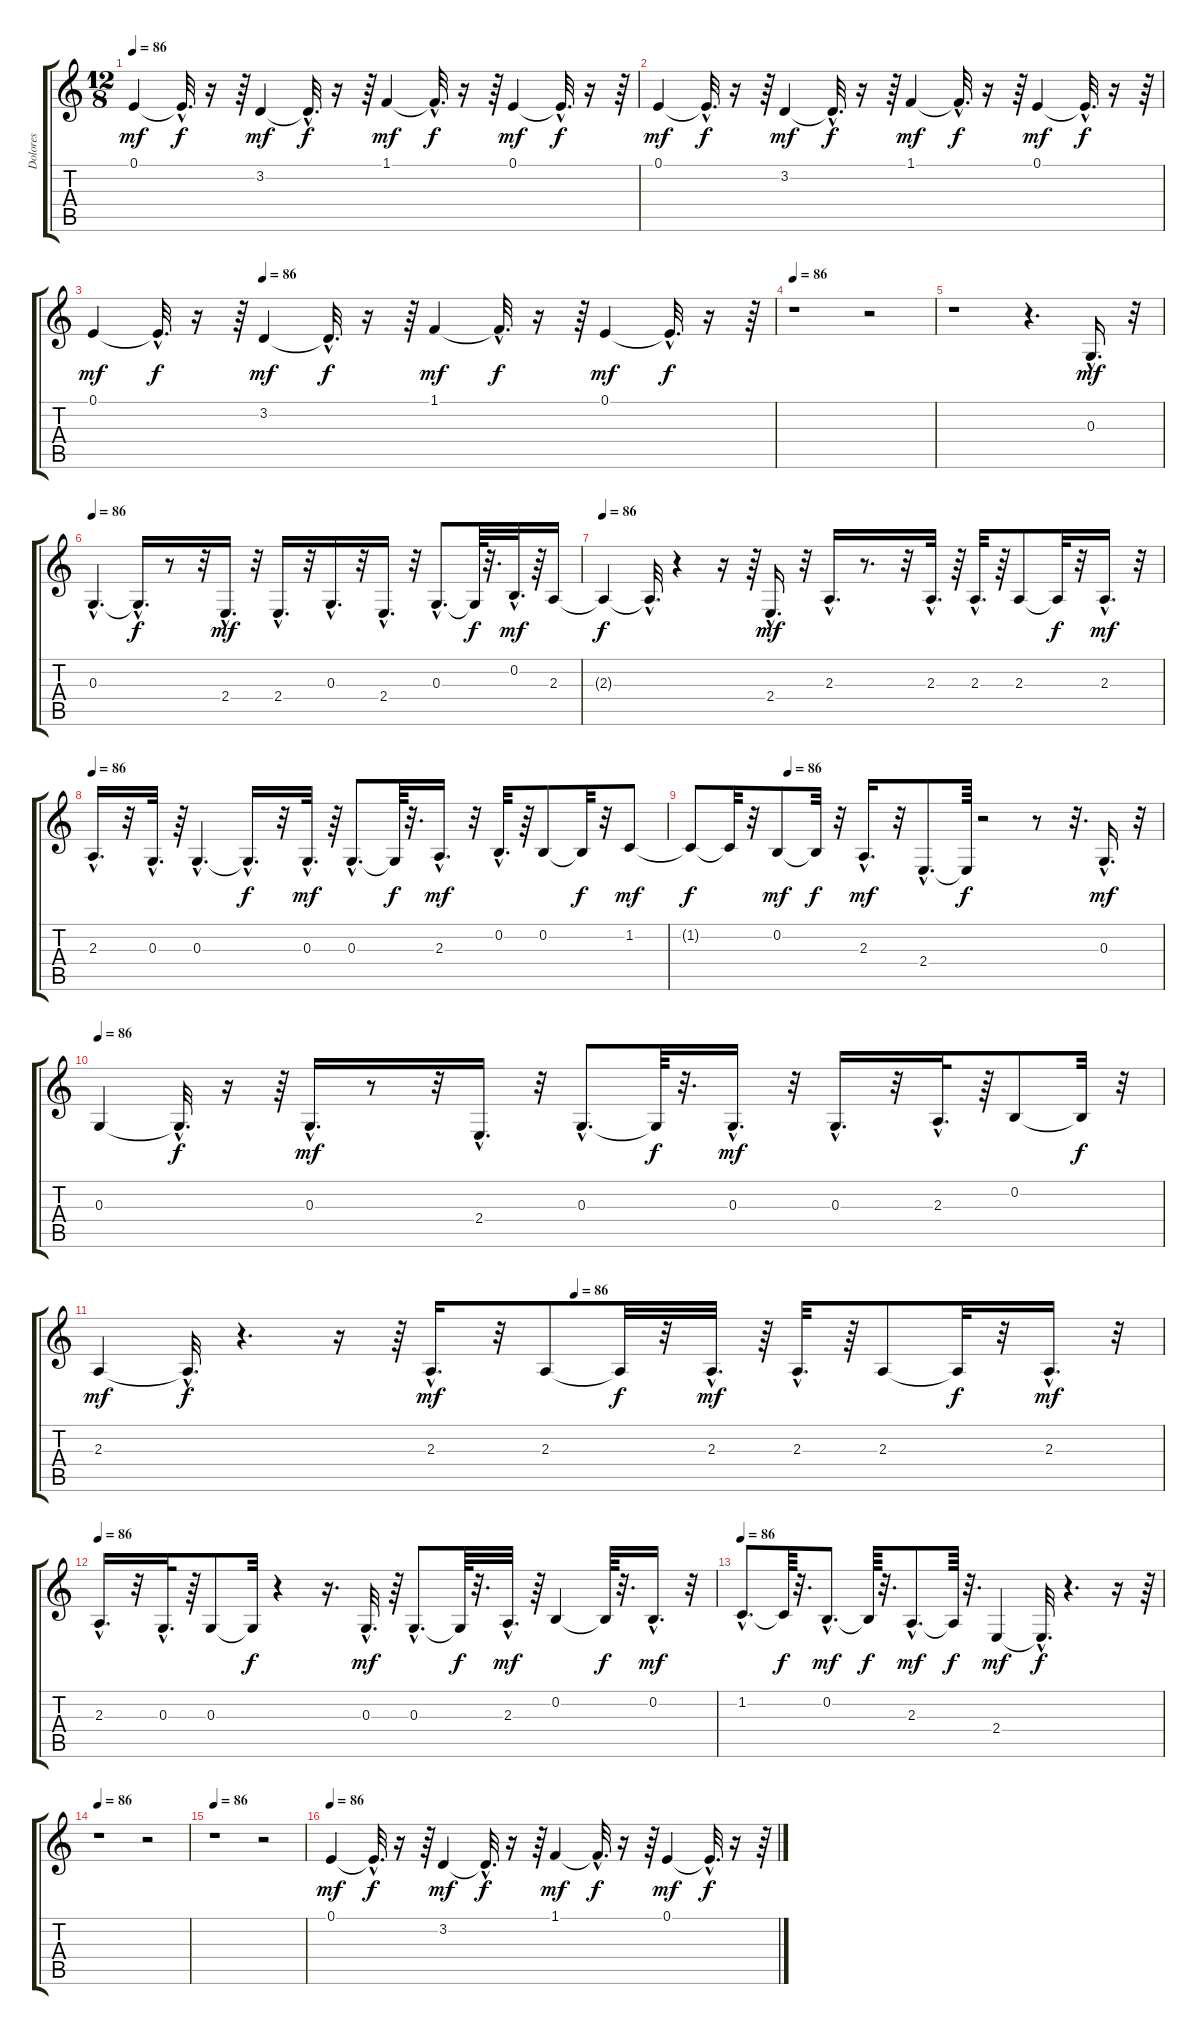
\track ("Dolores" "Dolores") {instrument panflute}
\staff {score tabs}
\tuning (E4 B3 G3 D3 A2 E2) {hide}
\ts (12 8)
\tempo 86
\clef g2
\ks c
0.1.4{dy mf} 0.1{hac t}.32{d dy f} r.16 r.64 3.2.4{dy mf} 3.2{hac t}.32{d dy f} r.16 r.64 1.1.4{dy mf} 1.1{hac t}.32{d dy f} r.16 r.64 0.1.4{dy mf} 0.1{hac t}.32{d dy f} r.16 r.64 |
0.1.4{dy mf} 0.1{hac t}.32{d dy f} r.16 r.64 3.2.4{dy mf} 3.2{hac t}.32{d dy f} r.16 r.64 1.1.4{dy mf} 1.1{hac t}.32{d dy f} r.16 r.64 0.1.4{dy mf} 0.1{hac t}.32{d dy f} r.16 r.64 |
\tempo (86 0.25)
0.1.4{dy mf} 0.1{hac t}.32{d dy f} r.16 r.64 3.2.4{dy mf} 3.2{hac t}.32{d dy f} r.16 r.64 1.1.4{dy mf} 1.1{hac t}.32{d dy f} r.16 r.64 0.1.4{dy mf} 0.1{hac t}.32{d dy f} r.16 r.64 |
\tempo 86
r.1 r.2 |
r.1 r.4{d} 0.3{hac}.16{d dy mf} r.32 |
\tempo 86
0.3{hac}.4{d} 0.3{hac t}.16{d dy f} r.8 r.32 2.4{hac}.16{d dy mf} r.32 2.4{hac}.16{d} r.32 0.3{hac}.16{d} r.32 2.4{hac}.16{d} r.32 0.3{hac}.8{d} 0.3{t}.64{dy f} r.32{d} 0.2{hac}.32{d dy mf} r.64 2.3.16 |
\tempo 86
2.3{t}.4{dy f} 2.3{hac t}.32{d} r.4 r.16 r.64 2.4{hac}.16{d dy mf} r.32 2.3{hac}.16{d} r.8{d} r.32 2.3{hac}.32{d} r.64 2.3{hac}.32{d} r.64 2.3.8 2.3{t}.32{dy f} r.32 2.3{hac}.16{d dy mf} r.32 |
\tempo 86
2.3{hac}.16{d} r.32 0.3{hac}.32{d} r.64 0.3{hac}.4{d} 0.3{hac t}.16{d dy f} r.32 0.3{hac}.32{d dy mf} r.64 0.3{hac}.8{d} 0.3{t}.64{dy f} r.32{d} 2.3{hac}.16{d dy mf} r.32 0.2{hac}.32{d} r.64 0.2.8 0.2{t}.32{dy f} r.32 1.2.8{dy mf} |
\tempo (86 0.20833333333333334)
1.2{t}.8{dy f} 1.2{t}.32 r.32 0.2.8{dy mf} 0.2{t}.32{dy f} r.32 2.3{hac}.16{d dy mf} r.32 2.4{hac}.8{d} 2.4{t}.64{dy f} r.2 r.8 r.32{d} 0.3{hac}.16{d dy mf} r.32 |
\tempo 86
0.3.4 0.3{hac t}.32{d dy f} r.16 r.64 0.3{hac}.16{d dy mf} r.8 r.32 2.4{hac}.16{d} r.32 0.3{hac}.8{d} 0.3{t}.64{dy f} r.32{d} 0.3{hac}.16{d dy mf} r.32 0.3{hac}.16{d} r.32 2.3{hac}.32{d} r.64 0.2.8 0.2{t}.32{dy f} r.32 |
\tempo (86 0.4479166666666667)
2.3.4{dy mf} 2.3{hac t}.32{d dy f} r.4{d} r.16 r.64 2.3{hac}.16{d dy mf} r.32 2.3.8 2.3{t}.32{dy f} r.32 2.3{hac}.32{d dy mf} r.64 2.3{hac}.32{d} r.64 2.3.8 2.3{t}.32{dy f} r.32 2.3{hac}.16{d dy mf} r.32 |
\tempo 86
2.3{hac}.16{d} r.32 0.3{hac}.32{d} r.64 0.3.8 0.3{t}.32{dy f} r.4 r.16{d} 0.3{hac}.32{d dy mf} r.64 0.3{hac}.8{d} 0.3{t}.64{dy f} r.32{d} 2.3{hac}.32{d dy mf} r.64 0.2.4 0.2{t}.64{dy f} r.32{d} 0.2{hac}.16{d dy mf} r.32 |
\tempo 86
1.2{hac}.8{d} 1.2{t}.64{dy f} r.32{d} 0.2{hac}.8{d dy mf} 0.2{t}.64{dy f} r.32{d} 2.3{hac}.8{d dy mf} 2.3{t}.64{dy f} r.32{d} 2.4.4{dy mf} 2.4{hac t}.32{d dy f} r.4{d} r.16 r.64 |
\tempo 86
r.1 r.2 |
\tempo 86
r.1 r.2 |
\tempo 86
0.1.4{dy mf} 0.1{hac t}.32{d dy f} r.16 r.64 3.2.4{dy mf} 3.2{hac t}.32{d dy f} r.16 r.64 1.1.4{dy mf} 1.1{hac t}.32{d dy f} r.16 r.64 0.1.4{dy mf} 0.1{hac t}.32{d dy f} r.16 r.64
